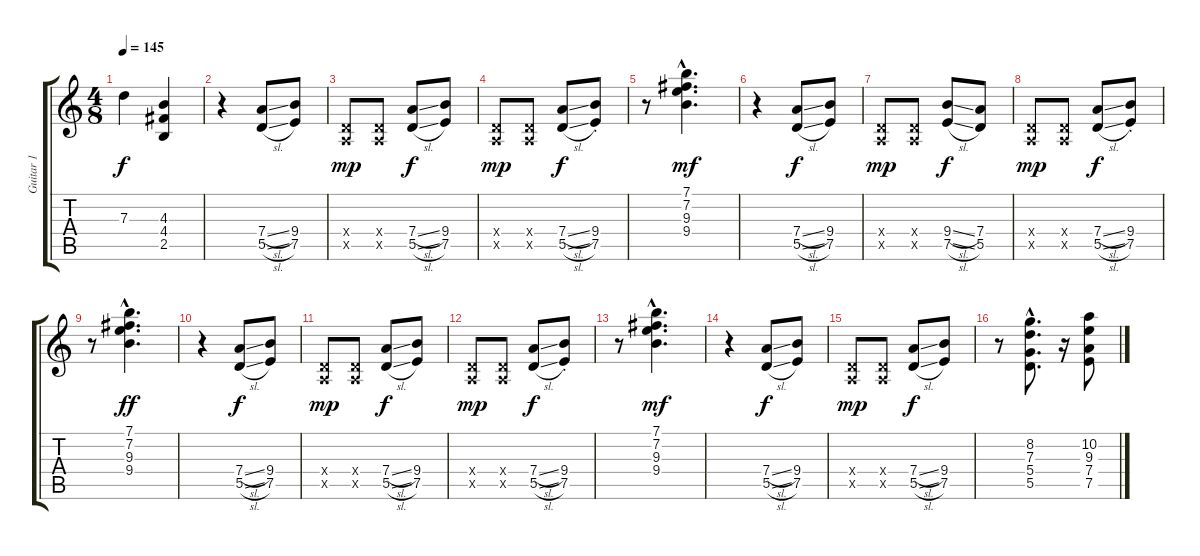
\track ("Guitar 1" "Guitar 1") {instrument distortionguitar}
\staff {score tabs}
\tuning (E4 B3 G3 D3 A2 E2) {hide}
\ts (4 8)
\tempo 145
\clef g2
\ks c
7.3.4{dy f} (4.3 4.4 2.5).4 |
r.4 (7.4{sl} 5.5{sl}).8 (9.4 7.5).8 |
(0.4{x} 0.5{x}).8{dy mp} (0.4{x} 0.5{x}).8 (7.4{sl} 5.5{sl}).8{dy f} (9.4 7.5).8 |
(0.4{x} 0.5{x}).8{dy mp} (0.4{x} 0.5{x}).8 (7.4{sl} 5.5{sl}).8{dy f} (9.4{st} 7.5{st}).8 |
r.8 (7.1{hac} 7.2{hac} 9.3{hac} 9.4{hac}).4{d dy mf} |
r.4 (7.4{sl} 5.5{sl}).8{dy f} (9.4 7.5).8 |
(0.4{x} 0.5{x}).8{dy mp} (0.4{x} 0.5{x}).8 (9.4{sl} 7.5{sl}).8{dy f} (7.4 5.5).8 |
(0.4{x} 0.5{x}).8{dy mp} (0.4{x} 0.5{x}).8 (7.4{sl} 5.5{sl}).8{dy f} (9.4{st} 7.5{st}).8 |
r.8 (7.1{hac} 7.2{hac} 9.3{hac} 9.4{hac}).4{d dy ff} |
r.4 (7.4{sl} 5.5{sl}).8{dy f} (9.4 7.5).8 |
(0.4{x} 0.5{x}).8{dy mp} (0.4{x} 0.5{x}).8 (7.4{sl} 5.5{sl}).8{dy f} (9.4 7.5).8 |
(0.4{x} 0.5{x}).8{dy mp} (0.4{x} 0.5{x}).8 (7.4{sl} 5.5{sl}).8{dy f} (9.4{st} 7.5{st}).8 |
r.8 (7.1{hac} 7.2{hac} 9.3{hac} 9.4{hac}).4{d dy mf} |
r.4 (7.4{sl} 5.5{sl}).8{dy f} (9.4 7.5).8 |
(0.4{x} 0.5{x}).8{dy mp} (0.4{x} 0.5{x}).8 (7.4{sl} 5.5{sl}).8{dy f} (9.4 7.5).8 |
r.8 (8.2{hac} 7.3{hac} 5.4{hac} 5.5{hac}).8{d} r.16 (10.2 9.3 7.4 7.5).8
